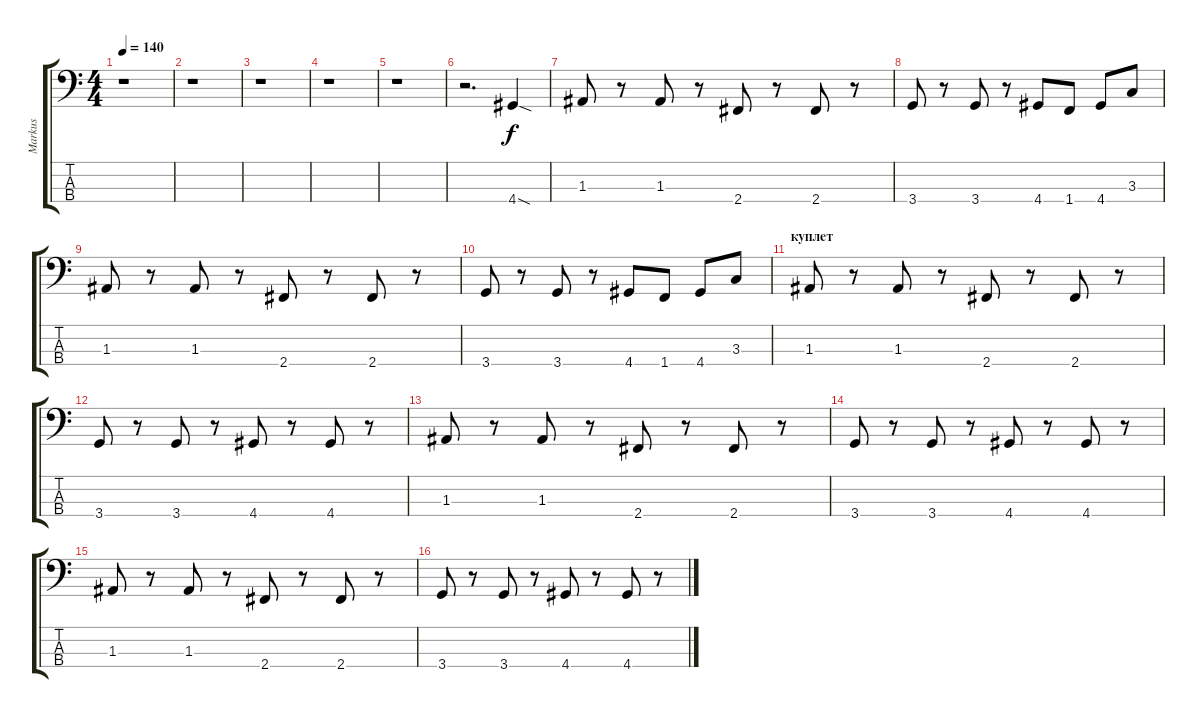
\track ("Markus" "Markus") {instrument electricbassfinger}
\staff {score tabs}
\tuning (G2 D2 A1 E1) {hide}
\ts (4 4)
\tempo 140
\clef f4
\ks c
r.1{dy f instrument electricbassfinger} |
r.1 |
r.1 |
r.1 |
r.1 |
r.2{d} 4.4{sod}.4 |
1.3.8 r.8 1.3.8 r.8 2.4.8 r.8 2.4.8 r.8 |
3.4.8 r.8 3.4.8 r.8 4.4.8 1.4.8 4.4.8 3.3.8 |
1.3.8 r.8 1.3.8 r.8 2.4.8 r.8 2.4.8 r.8 |
3.4.8 r.8 3.4.8 r.8 4.4.8 1.4.8 4.4.8 3.3.8 |
\section ("" "куплет")
1.3.8 r.8 1.3.8 r.8 2.4.8 r.8 2.4.8 r.8 |
3.4.8 r.8 3.4.8 r.8 4.4.8 r.8 4.4.8 r.8 |
1.3.8 r.8 1.3.8 r.8 2.4.8 r.8 2.4.8 r.8 |
3.4.8 r.8 3.4.8 r.8 4.4.8 r.8 4.4.8 r.8 |
1.3.8 r.8 1.3.8 r.8 2.4.8 r.8 2.4.8 r.8 |
3.4.8 r.8 3.4.8 r.8 4.4.8 r.8 4.4.8 r.8
